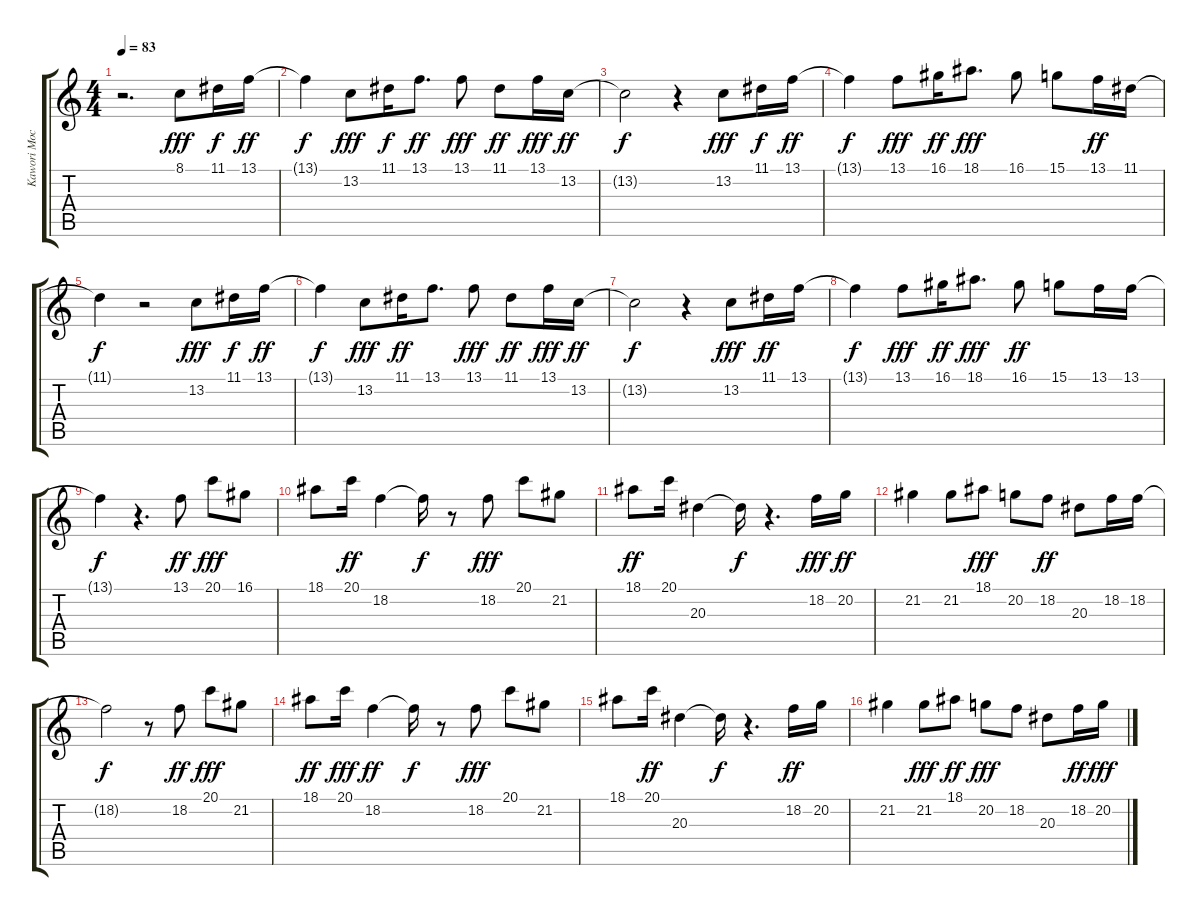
\track ("Kawori Mochida" "Kawori Moc") {instrument piccolo}
\staff {score tabs}
\tuning (E4 B3 G3 D3 A2 E2) {hide}
\ts (4 4)
\tempo 83
\clef g2
\ks c
r.2{d dy ff} 8.1.8{dy fff} 11.1.16{dy f} 13.1.16{dy ff} |
13.1{t}.4{dy f} 13.2.8{dy fff} 11.1.16{dy f} 13.1.8{d dy ff} 13.1.8{dy fff} 11.1.8{dy ff} 13.1.16{dy fff} 13.2.16{dy ff} |
13.2{t}.2{dy f} r.4 13.2.8{dy fff} 11.1.16{dy f} 13.1.16{dy ff} |
13.1{t}.4{dy f} 13.1.8{dy fff} 16.1.16{dy ff} 18.1.8{d dy fff} 16.1.8 15.1.8 13.1.16{dy ff} 11.1.16 |
11.1{t}.4{dy f} r.2 13.2.8{dy fff} 11.1.16{dy f} 13.1.16{dy ff} |
13.1{t}.4{dy f} 13.2.8{dy fff} 11.1.16{dy ff} 13.1.8{d} 13.1.8{dy fff} 11.1.8{dy ff} 13.1.16{dy fff} 13.2.16{dy ff} |
13.2{t}.2{dy f} r.4 13.2.8{dy fff} 11.1.16{dy ff} 13.1.16 |
13.1{t}.4{dy f} 13.1.8{dy fff} 16.1.16{dy ff} 18.1.8{d dy fff} 16.1.8{dy ff} 15.1.8 13.1.16 13.1.16 |
13.1{t}.4{dy f} r.4{d} 13.1.8{dy ff} 20.1.8{dy fff} 16.1.8 |
18.1.8 20.1.16{dy ff} 18.2.4 18.2{t}.16{dy f} r.8 18.2.8{dy fff} 20.1.8 21.2.8 |
18.1.8{dy ff} 20.1.16 20.3.4 20.3{t}.16{dy f} r.4{d} 18.2.16{dy fff} 20.2.16{dy ff} |
21.2.4 21.2.8 18.1.8{dy fff} 20.2.8 18.2.8{dy ff} 20.3.8 18.2.16 18.2.16 |
18.2{t}.2{dy f} r.8 18.2.8{dy ff} 20.1.8{dy fff} 21.2.8 |
18.1.8{dy ff} 20.1.16{dy fff} 18.2.4{dy ff} 18.2{t}.16{dy f} r.8 18.2.8{dy fff} 20.1.8 21.2.8 |
18.1.8 20.1.16{dy ff} 20.3.4 20.3{t}.16{dy f} r.4{d} 18.2.16{dy ff} 20.2.16 |
21.2.4 21.2.8{dy fff} 18.1.8{dy ff} 20.2.8{dy fff} 18.2.8 20.3.8 18.2.16{dy ff} 20.2.16{dy fff}
